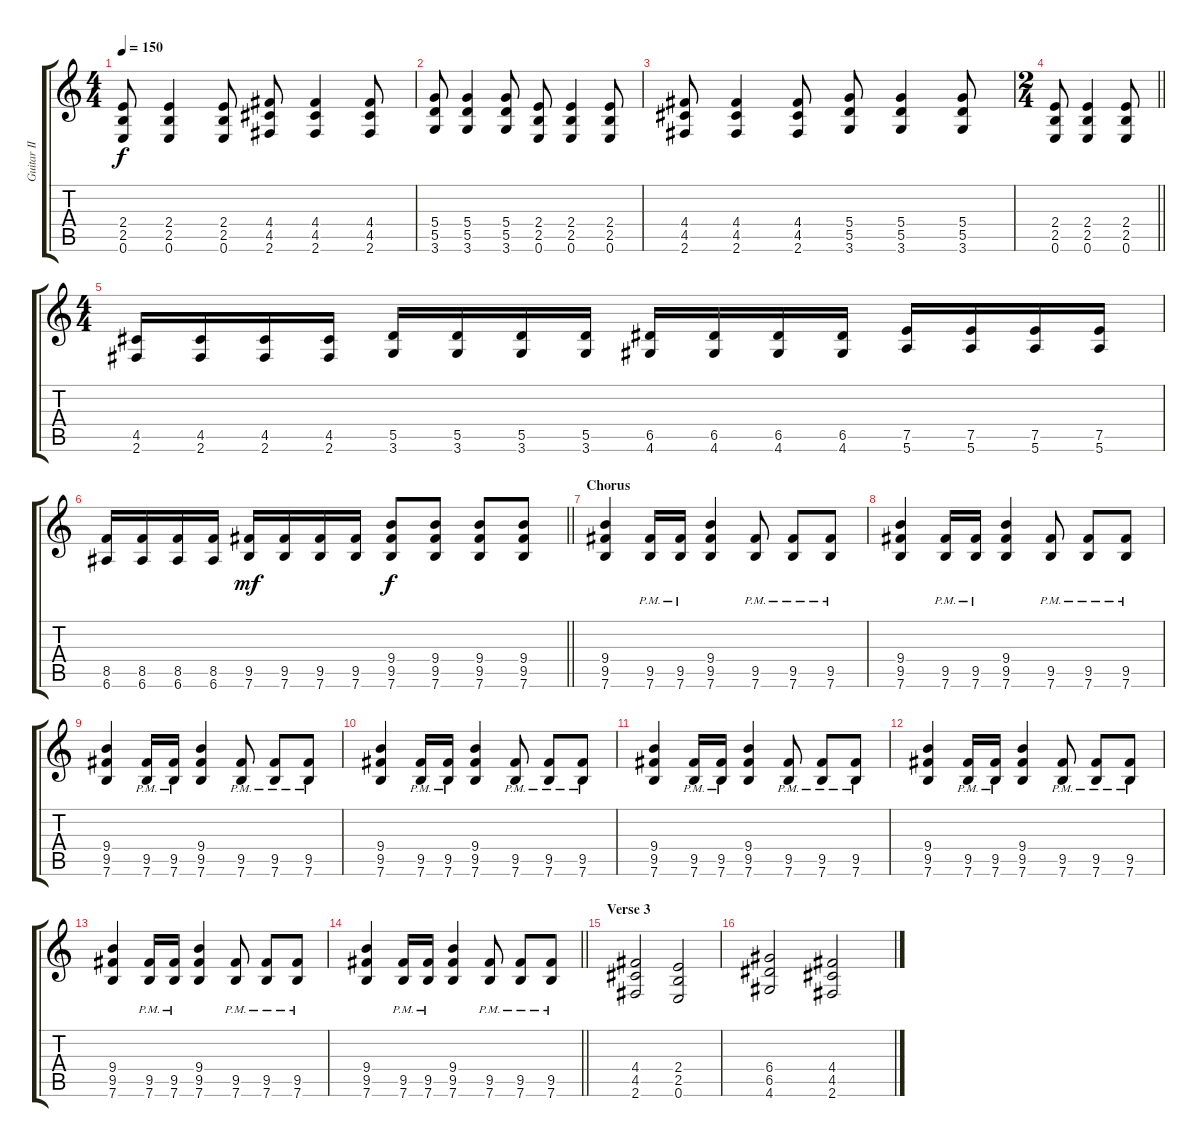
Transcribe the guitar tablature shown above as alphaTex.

\track ("Guitar II" "Guitar II") {instrument distortionguitar}
\staff {score tabs}
\tuning (E4 B3 G3 D3 A2 E2) {hide}
\ts (4 4)
\tempo 150
\clef g2
\ks c
(2.4 2.5 0.6).8{dy f} (2.4 2.5 0.6).4 (2.4 2.5 0.6).8 (4.4 4.5 2.6).8 (4.4 4.5 2.6).4 (4.4 4.5 2.6).8 |
(5.4 5.5 3.6).8 (5.4 5.5 3.6).4 (5.4 5.5 3.6).8 (2.4 2.5 0.6).8 (2.4 2.5 0.6).4 (2.4 2.5 0.6).8 |
(4.4 4.5 2.6).8 (4.4 4.5 2.6).4 (4.4 4.5 2.6).8 (5.4 5.5 3.6).8 (5.4 5.5 3.6).4 (5.4 5.5 3.6).8 |
\ts (2 4)
\barLineRight lightlight
(2.4 2.5 0.6).8 (2.4 2.5 0.6).4 (2.4 2.5 0.6).8 |
\ts (4 4)
(4.5 2.6).16 (4.5 2.6).16 (4.5 2.6).16 (4.5 2.6).16 (5.5 3.6).16 (5.5 3.6).16 (5.5 3.6).16 (5.5 3.6).16 (6.5 4.6).16 (6.5 4.6).16 (6.5 4.6).16 (6.5 4.6).16 (7.5 5.6).16 (7.5 5.6).16 (7.5 5.6).16 (7.5 5.6).16 |
\barLineRight lightlight
(8.5 6.6).16 (8.5 6.6).16 (8.5 6.6).16 (8.5 6.6).16 (9.5 7.6).16{dy mf} (9.5 7.6).16 (9.5 7.6).16 (9.5 7.6).16 (9.4 9.5 7.6).8{dy f} (9.4 9.5 7.6).8 (9.4 9.5 7.6).8 (9.4 9.5 7.6).8 |
\section ("" "Chorus")
(9.4 9.5 7.6).4 (9.5{pm} 7.6{pm}).16 (9.5{pm} 7.6{pm}).16 (9.4 9.5 7.6).4 (9.5{pm} 7.6{pm}).8 (9.5{pm} 7.6{pm}).8 (9.5{pm} 7.6{pm}).8 |
(9.4 9.5 7.6).4 (9.5{pm} 7.6{pm}).16 (9.5{pm} 7.6{pm}).16 (9.4 9.5 7.6).4 (9.5{pm} 7.6{pm}).8 (9.5{pm} 7.6{pm}).8 (9.5{pm} 7.6{pm}).8 |
(9.4 9.5 7.6).4 (9.5{pm} 7.6{pm}).16 (9.5{pm} 7.6{pm}).16 (9.4 9.5 7.6).4 (9.5{pm} 7.6{pm}).8 (9.5{pm} 7.6{pm}).8 (9.5{pm} 7.6{pm}).8 |
(9.4 9.5 7.6).4 (9.5{pm} 7.6{pm}).16 (9.5{pm} 7.6{pm}).16 (9.4 9.5 7.6).4 (9.5{pm} 7.6{pm}).8 (9.5{pm} 7.6{pm}).8 (9.5{pm} 7.6{pm}).8 |
(9.4 9.5 7.6).4 (9.5{pm} 7.6{pm}).16 (9.5{pm} 7.6{pm}).16 (9.4 9.5 7.6).4 (9.5{pm} 7.6{pm}).8 (9.5{pm} 7.6{pm}).8 (9.5{pm} 7.6{pm}).8 |
(9.4 9.5 7.6).4 (9.5{pm} 7.6{pm}).16 (9.5{pm} 7.6{pm}).16 (9.4 9.5 7.6).4 (9.5{pm} 7.6{pm}).8 (9.5{pm} 7.6{pm}).8 (9.5{pm} 7.6{pm}).8 |
(9.4 9.5 7.6).4 (9.5{pm} 7.6{pm}).16 (9.5{pm} 7.6{pm}).16 (9.4 9.5 7.6).4 (9.5{pm} 7.6{pm}).8 (9.5{pm} 7.6{pm}).8 (9.5{pm} 7.6{pm}).8 |
\barLineRight lightlight
(9.4 9.5 7.6).4 (9.5{pm} 7.6{pm}).16 (9.5{pm} 7.6{pm}).16 (9.4 9.5 7.6).4 (9.5{pm} 7.6{pm}).8 (9.5{pm} 7.6{pm}).8 (9.5{pm} 7.6{pm}).8 |
\section ("" "Verse 3")
(4.4 4.5 2.6).2 (2.4 2.5 0.6).2 |
(6.4 6.5 4.6).2 (4.4 4.5 2.6).2
